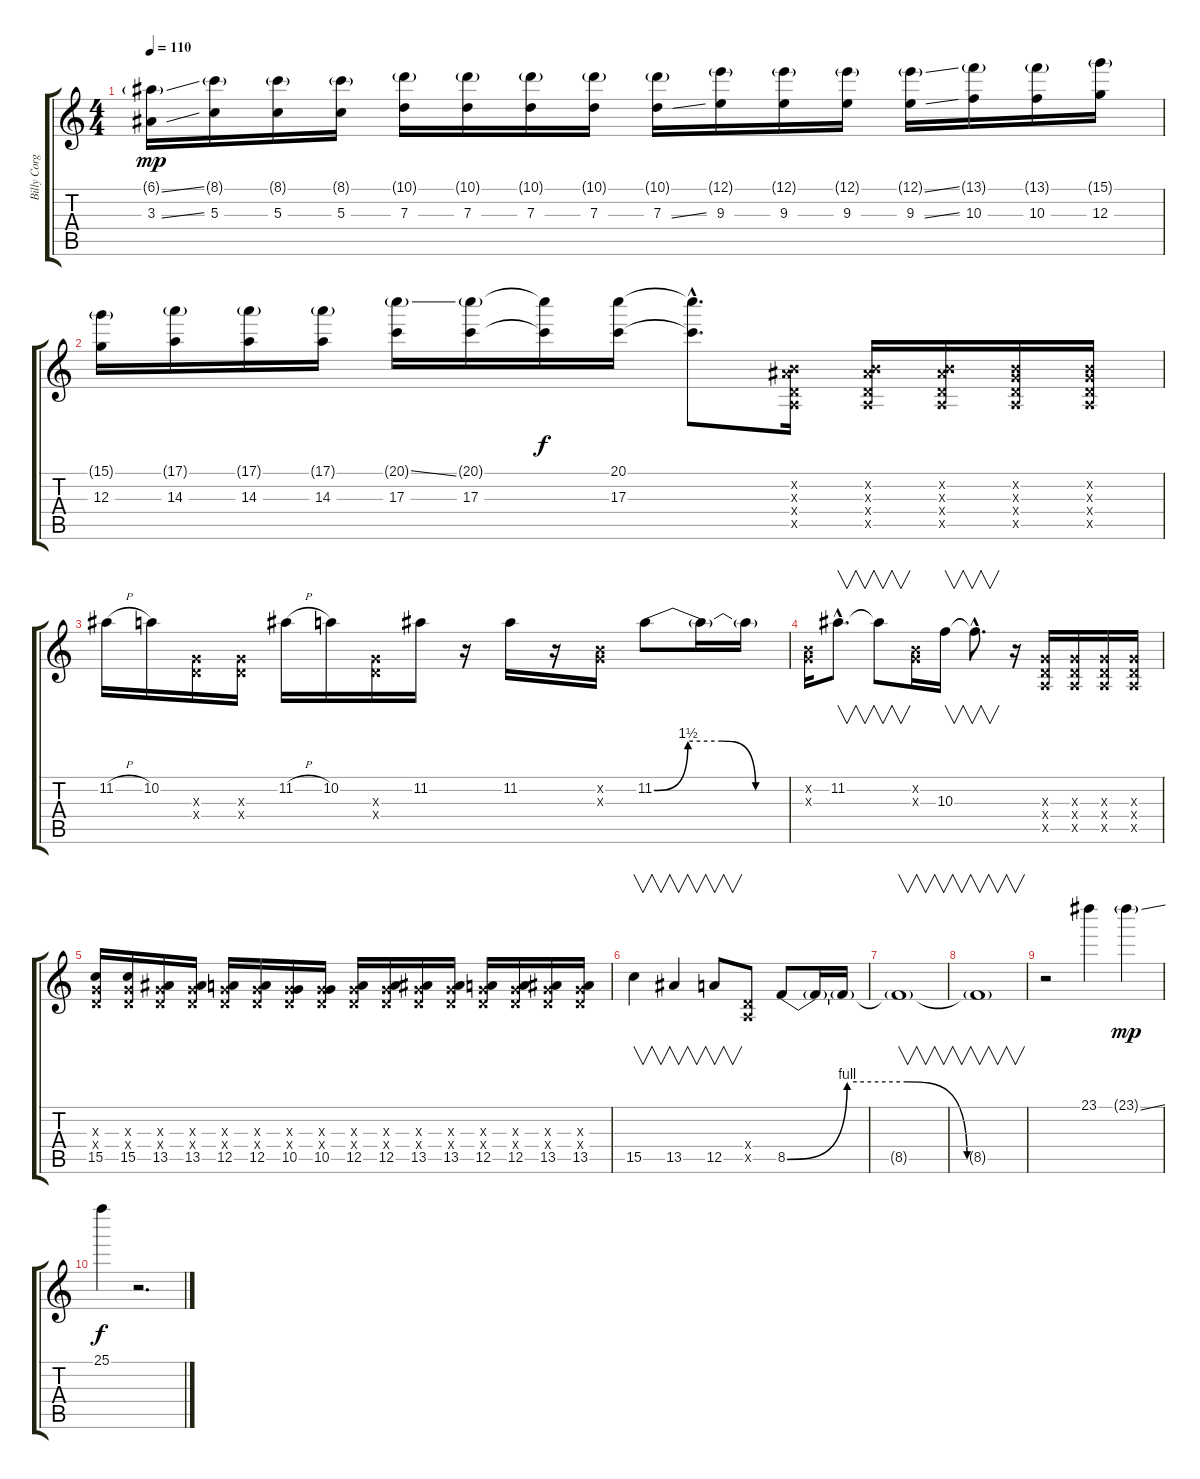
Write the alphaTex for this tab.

\track ("Billy Corgan" "Billy Corg") {instrument distortionguitar}
\staff {score tabs}
\tuning (E4 B3 G3 D3 A2 E2) {hide}
\ts (4 4)
\tempo 110
\clef g2
\ks c
(6.1{ss g} 3.3{ss}).16{dy mp} (8.1{g} 5.3).16 (8.1{g} 5.3).16 (8.1{g} 5.3).16 (10.1{g} 7.3).16 (10.1{g} 7.3).16 (10.1{g} 7.3).16 (10.1{g} 7.3).16 (10.1{g} 7.3{ss}).16 (12.1{g} 9.3).16 (12.1{g} 9.3).16 (12.1{g} 9.3).16 (12.1{ss g} 9.3{ss}).16 (13.1{g} 10.3).16 (13.1{g} 10.3).16 (15.1{g} 12.3).16 |
(15.1{g} 12.3).16 (17.1{g} 14.3).16 (17.1{g} 14.3).16 (17.1{g} 14.3).16 (20.1{ss g} 17.3).16 (20.1{g} 17.3).16 (20.1{t} 17.3{t}).16{dy f} (20.1 17.3).16 (20.1{hac t} 17.3{hac t}).8{d} (0.2{x} 3.3{x} 0.4{x} 0.5{x}).16 (0.2{x} 3.3{x} 0.4{x} 0.5{x}).16 (0.2{x} 3.3{x} 0.4{x} 0.5{x}).16 (0.2{x} 0.3{x} 0.4{x} 0.5{x}).16 (0.2{x} 0.3{x} 0.4{x} 0.5{x}).16 |
11.2{h}.16 10.2.16 (0.3{x} 0.4{x}).16 (0.3{x} 0.4{x}).16 11.2{h}.16 10.2.16 (0.3{x} 0.4{x}).16 11.2.16 r.16 11.2.16 r.16 (0.2{x} 0.3{x}).16 11.2{be (custom 0 0 15 6 30 6 45 0 60 0)}.8 11.2{t}.16 11.2{t}.16 |
(0.2{x} 0.3{x}).16 11.2{hac}.8{v d} 11.2{t}.8{v} (0.2{x} 0.3{x}).16 10.3.16{v} 10.3{hac t}.8{v d} r.16 (0.3{x} 0.4{x} 0.5{x}).16 (0.3{x} 0.4{x} 0.5{x}).16 (0.3{x} 0.4{x} 0.5{x}).16 (0.3{x} 0.4{x} 0.5{x}).16 |
(0.3{x} 0.4{x} 15.5).16 (0.3{x} 0.4{x} 15.5).16 (0.3{x} 0.4{x} 13.5).16 (0.3{x} 0.4{x} 13.5).16 (0.3{x} 0.4{x} 12.5).16 (0.3{x} 0.4{x} 12.5).16 (0.3{x} 0.4{x} 10.5).16 (0.3{x} 0.4{x} 10.5).16 (0.3{x} 0.4{x} 12.5).16 (0.3{x} 0.4{x} 12.5).16 (0.3{x} 0.4{x} 13.5).16 (0.3{x} 0.4{x} 13.5).16 (0.3{x} 0.4{x} 12.5).16 (0.3{x} 0.4{x} 12.5).16 (0.3{x} 0.4{x} 13.5).16 (0.3{x} 0.4{x} 13.5).16 |
15.5.4{v} 13.5.4{v} 12.5.8{v} (0.4{x} 0.5{x}).8 8.5{be (custom 0 0 15 4 30 4 45 0 60 0)}.8 8.5{t}.16 8.5{t}.16 |
8.5{t}.1{v} |
8.5{t}.1{v} |
r.2 23.1.4{volume 10} 23.1{ss g}.4{dy mp volume 10} |
25.1.4{dy f volume 9} r.2{d}
